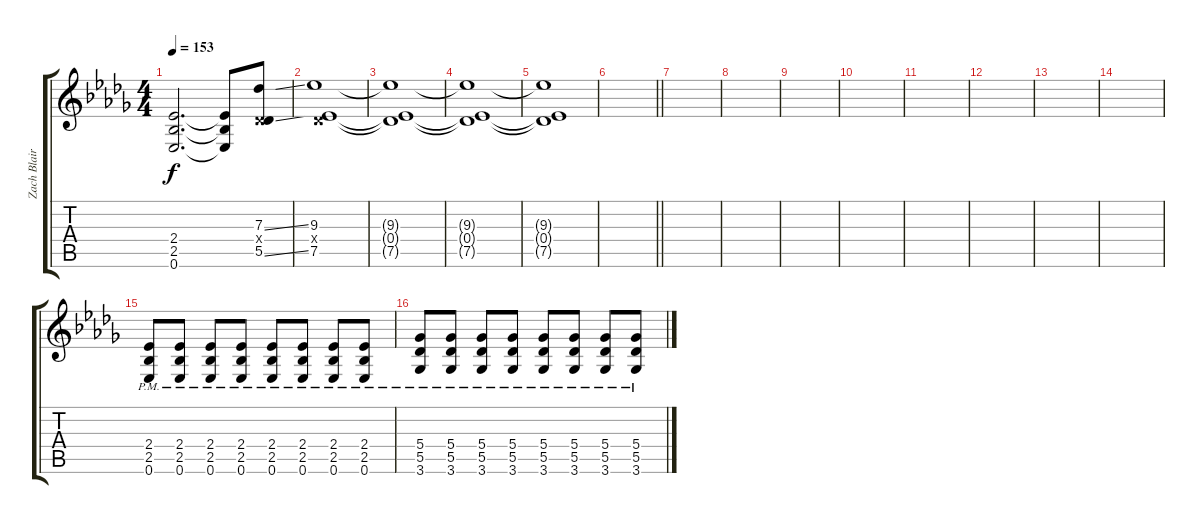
\track ("Zach Blair" "Zach Blair") {instrument distortionguitar}
\staff {score tabs}
\tuning (Eb4 Bb3 Gb3 Db3 Ab2 Eb2) {hide}
\ts (4 4)
\tempo 153
\clef g2
\ks db
(2.4{t} 2.5{t} 0.6{t}).2{d dy f} (2.4{t} 2.5{t} 0.6{t}).8 (7.3{ss} 0.4{x} 5.5{ss}).8 |
(9.3 0.4{x} 7.5).1 |
(9.3{t} 0.4{t} 7.5{t}).1 |
(9.3{t} 0.4{t} 7.5{t}).1 |
(9.3{t} 0.4{t} 7.5{t}).1 |
\barLineRight lightlight
|
|
|
|
|
|
|
|
|
(2.4{pm} 2.5{pm} 0.6{pm}).8 (2.4{pm} 2.5{pm} 0.6{pm}).8 (2.4{pm} 2.5{pm} 0.6{pm}).8 (2.4{pm} 2.5{pm} 0.6{pm}).8 (2.4{pm} 2.5{pm} 0.6{pm}).8 (2.4{pm} 2.5{pm} 0.6{pm}).8 (2.4{pm} 2.5{pm} 0.6{pm}).8 (2.4{pm} 2.5{pm} 0.6{pm}).8 |
(5.4{pm} 5.5{pm} 3.6{pm}).8 (5.4{pm} 5.5{pm} 3.6{pm}).8 (5.4{pm} 5.5{pm} 3.6{pm}).8 (5.4{pm} 5.5{pm} 3.6{pm}).8 (5.4{pm} 5.5{pm} 3.6{pm}).8 (5.4{pm} 5.5{pm} 3.6{pm}).8 (5.4{pm} 5.5{pm} 3.6{pm}).8 (5.4{pm} 5.5{pm} 3.6{pm}).8
